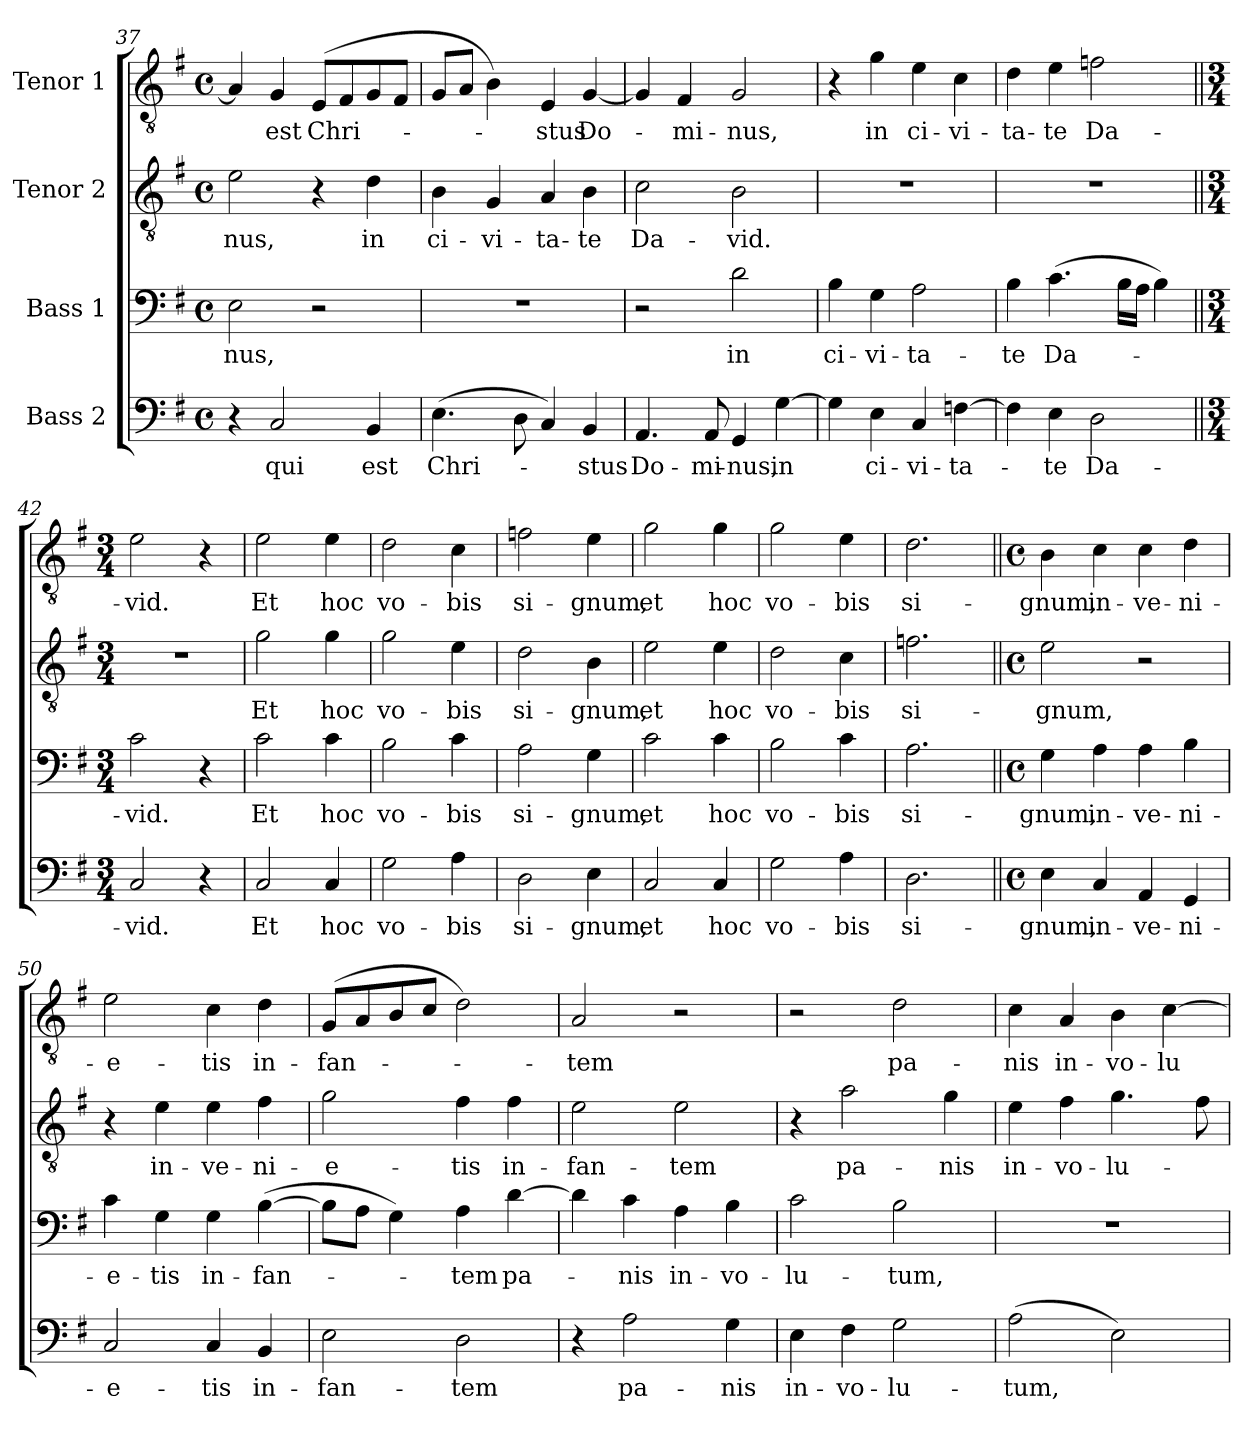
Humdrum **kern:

**kern	**text	**kern	**text	**kern	**text	**kern	**text
*part4	*part4	*part3	*part3	*part2	*part2	*part1	*part1
*staff4	*staff4	*staff3	*staff3	*staff2	*staff2	*staff1	*staff1
*I"Bass 2	*	*I"Bass 1	*	*I"Tenor 2	*	*I"Tenor 1	*
!!LO:LB:g=z
*clefF4	*	*clefF4	*	*clefGv2	*	*clefGv2	*
*k[f#]	*	*k[f#]	*	*k[f#]	*	*k[f#]	*
*G:	*	*G:	*	*G:	*	*G:	*
*M4/4	*	*M4/4	*	*M4/4	*	*M4/4	*
*met(c)	*	*met(c)	*	*met(c)	*	*met(c)	*
=37	=37	=37	=37	=37	=37	=37	=37
4r	.	2E\	-nus,	2e\	-nus,	4A/]	.
2C/	qui	.	.	.	.	4G/	est
.	.	2r	.	4r	.	(8E/L	Chri-
.	.	.	.	.	.	8F#/	.
4BB/	est	.	.	4d\	in	8G/	.
.	.	.	.	.	.	8F#/J	.
=38	=38	=38	=38	=38	=38	=38	=38
(4.E\	Chri-	1r	.	4B\	ci-	8G/L	.
.	.	.	.	.	.	8A/J	.
.	.	.	.	4G/	-vi-	4B\)	.
8D\	.	.	.	.	.	.	.
4C/)	.	.	.	4A/	-ta-	4E/	-stus
4BB/	-stus	.	.	4B\	-te	[4G/	Do-
=39	=39	=39	=39	=39	=39	=39	=39
4.AA/	Do-	2r	.	2c\	Da-	4G/]	.
.	.	.	.	.	.	4F#/	-mi-
8AA/	-mi-	.	.	.	.	.	.
4GG/	-nus,	2d\	in	2B\	-vid.	2G/	-nus,
[4G\	in	.	.	.	.	.	.
=40	=40	=40	=40	=40	=40	=40	=40
4G\]	.	4B\	ci-	1r	.	4r	.
4E\	ci-	4G\	-vi-	.	.	4g\	in
4C/	-vi-	2A\	-ta-	.	.	4e\	ci-
[4Fn\	-ta-	.	.	.	.	4c\	-vi-
=41	=41	=41	=41	=41	=41	=41	=41
4F\]	.	4B\	-te	1r	.	4d\	-ta-
4E\	-te	(4.c\	Da-	.	.	4e\	-te
2D\	Da-	.	.	.	.	2fn\	Da-
.	.	16B\LL	.	.	.	.	.
.	.	16A\JJ	.	.	.	.	.
.	.	4B\)	.	.	.	.	.
=42||	=42||	=42||	=42||	=42||	=42||	=42||	=42||
*M3/4	*	*M3/4	*	*M3/4	*	*M3/4	*
2C/	-vid.	2c\	-vid.	2.r	.	2e\	-vid.
4r	.	4r	.	.	.	4r	.
!!LO:LB:g=z
=43	=43	=43	=43	=43	=43	=43	=43
2C/	Et	2c\	Et	2g\	Et	2e\	Et
4C/	hoc	4c\	hoc	4g\	hoc	4e\	hoc
=44	=44	=44	=44	=44	=44	=44	=44
2G\	-vo-	2B\	vo-	2g\	-vo-	2d\	vo-
4A\	bis	4c\	-bis	4e\	bis	4c\	-bis
=45	=45	=45	=45	=45	=45	=45	=45
2D\	-si-	2A\	si-	2d\	-si-	2fn\	si-
4E\	gnum,	4G\	-gnum,	4B\	gnum,	4e\	-gnum,
=46	=46	=46	=46	=46	=46	=46	=46
2C/	et	2c\	et	2e\	et	2g\	et
4C/	hoc	4c\	hoc	4e\	hoc	4g\	hoc
=47	=47	=47	=47	=47	=47	=47	=47
2G\	-vo-	2B\	vo-	2d\	-vo-	2g\	vo-
4A\	bis	4c\	-bis	4c\	bis	4e\	-bis
=48	=48	=48	=48	=48	=48	=48	=48
2.D\	-si-	2.A\	si-	2.fn\	-si-	2.d\	si-
=49||	=49||	=49||	=49||	=49||	=49||	=49||	=49||
*M4/4	*	*M4/4	*	*M4/4	*	*M4/4	*
*met(c)	*	*met(c)	*	*met(c)	*	*met(c)	*
4E\	gnum,	4G\	-gnum,	2e\	gnum,	4B\	-gnum,
4C/	in-	4A\	in-	.	.	4c\	in-
4AA/	-ve-	4A\	-ve-	2r	.	4c\	-ve-
4GG/	-ni-	4B\	-ni-	.	.	4d\	-ni-
!!LO:PB:g=z
=50	=50	=50	=50	=50	=50	=50	=50
2C/	-e-	4c\	-e-	4r	.	2e\	-e-
.	.	4G\	-tis	4e\	in-	.	.
4C/	-tis	4G\	in-	4e\	-ve-	4c\	-tis
4BB/	in-	([4B\	-fan-	4f#\	-ni-	4d\	in-
=51	=51	=51	=51	=51	=51	=51	=51
2E\	-fan-	8B\L]	.	2g\	-e-	(8G/L	-fan-
.	.	8A\J	.	.	.	8A/	.
.	.	4G\)	.	.	.	8B/	.
.	.	.	.	.	.	8c/J	.
2D\	-tem	4A\	-tem	4f#\	-tis	2d\)	.
.	.	[4d\	pa-	4f#\	in-	.	.
=52	=52	=52	=52	=52	=52	=52	=52
4r	.	4d\]	.	2e\	-fan-	2A/	-tem
2A\	pa-	4c\	-nis	.	.	.	.
.	.	4A\	in-	2e\	-tem	2r	.
4G\	-nis	4B\	-vo-	.	.	.	.
=53	=53	=53	=53	=53	=53	=53	=53
4E\	in-	2c\	-lu-	4r	.	2r	.
4F#\	-vo-	.	.	2a\	pa-	.	.
2G\	-lu-	2B\	-tum,	.	.	2d\	pa-
.	.	.	.	4g\	-nis	.	.
=54	=54	=54	=54	=54	=54	=54	=54
(2A\	-tum,	1r	.	4e\	in-	4c\	-nis
.	.	.	.	4f#\	-vo-	4A/	in-
2E\)	.	.	.	4.g\	-lu-	4B\	-vo-
.	.	.	.	.	.	[4c\	-lu-
.	.	.	.	8f#\	.	.	.
=	=	=	=	=	=	=	=
*-	*-	*-	*-	*-	*-	*-	*-
